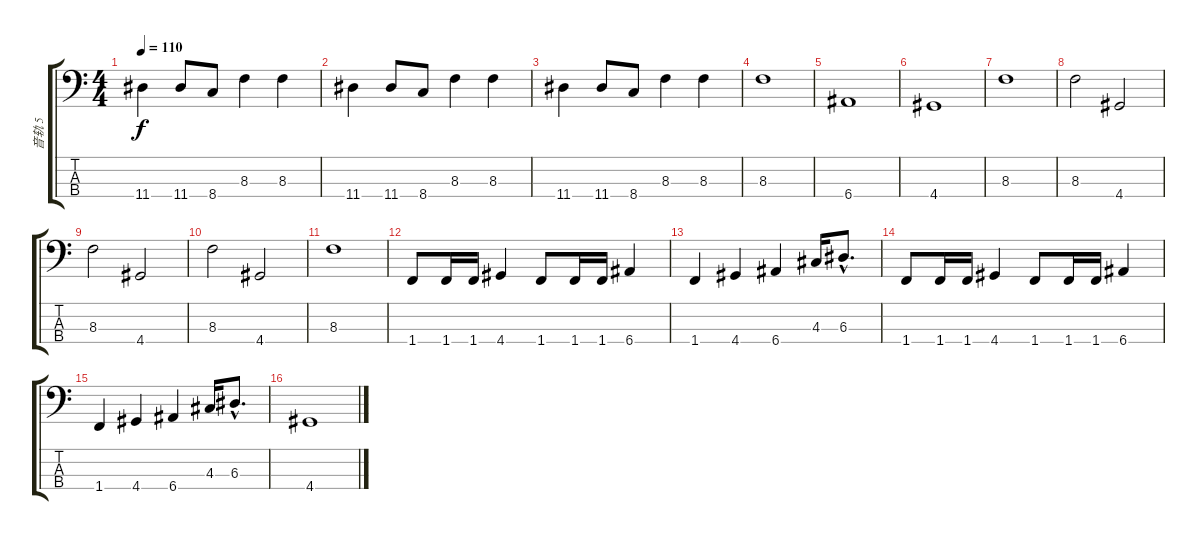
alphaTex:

\track ("音轨 5" "音轨 5") {instrument acousticguitarnylon}
\staff {score tabs}
\tuning (G2 D2 A1 E1) {hide}
\ts (4 4)
\tempo 110
\clef f4
\ks c
11.4.4{dy f} 11.4.8 8.4.8 8.3.4 8.3.4 |
11.4.4 11.4.8 8.4.8 8.3.4 8.3.4 |
11.4.4 11.4.8 8.4.8 8.3.4 8.3.4 |
8.3.1 |
6.4.1 |
4.4.1 |
8.3.1 |
8.3.2 4.4.2 |
8.3.2 4.4.2 |
8.3.2 4.4.2 |
8.3.1 |
1.4.8 1.4.16 1.4.16 4.4.4 1.4.8 1.4.16 1.4.16 6.4.4 |
1.4.4 4.4.4 6.4.4 4.3.16 6.3{hac}.8{d} |
1.4.8 1.4.16 1.4.16 4.4.4 1.4.8 1.4.16 1.4.16 6.4.4 |
1.4.4 4.4.4 6.4.4 4.3.16 6.3{hac}.8{d} |
4.4.1
